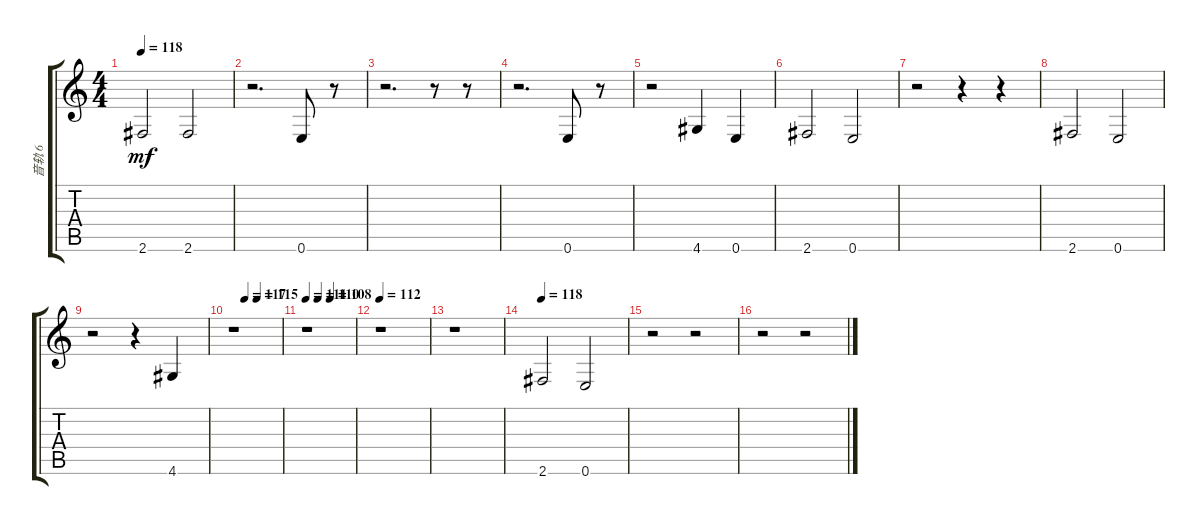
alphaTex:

\track ("音轨 6" "音轨 6") {instrument contrabass}
\staff {score tabs}
\tuning (E4 B3 G3 D3 A2 E2) {hide}
\ts (4 4)
\tempo 118
\clef g2
\ks c
2.6.2{dy mf} 2.6.2 |
r.2{d} 0.6.8 r.8 |
r.2{d} r.8 r.8 |
r.2{d} 0.6.8 r.8 |
r.2 4.6.4 0.6.4 |
2.6.2 0.6.2 |
r.2 r.4 r.4 |
2.6.2 0.6.2 |
r.2 r.4 4.6.4 |
\tempo (117 0.25)
\tempo (115 0.5)
r.1 |
\tempo 111
\tempo (110 0.25)
\tempo (108 0.5)
r.1 |
\tempo 112
r.1 |
r.1 |
\tempo 118
2.6.2 0.6.2 |
r.2 r.2 |
r.2 r.2
